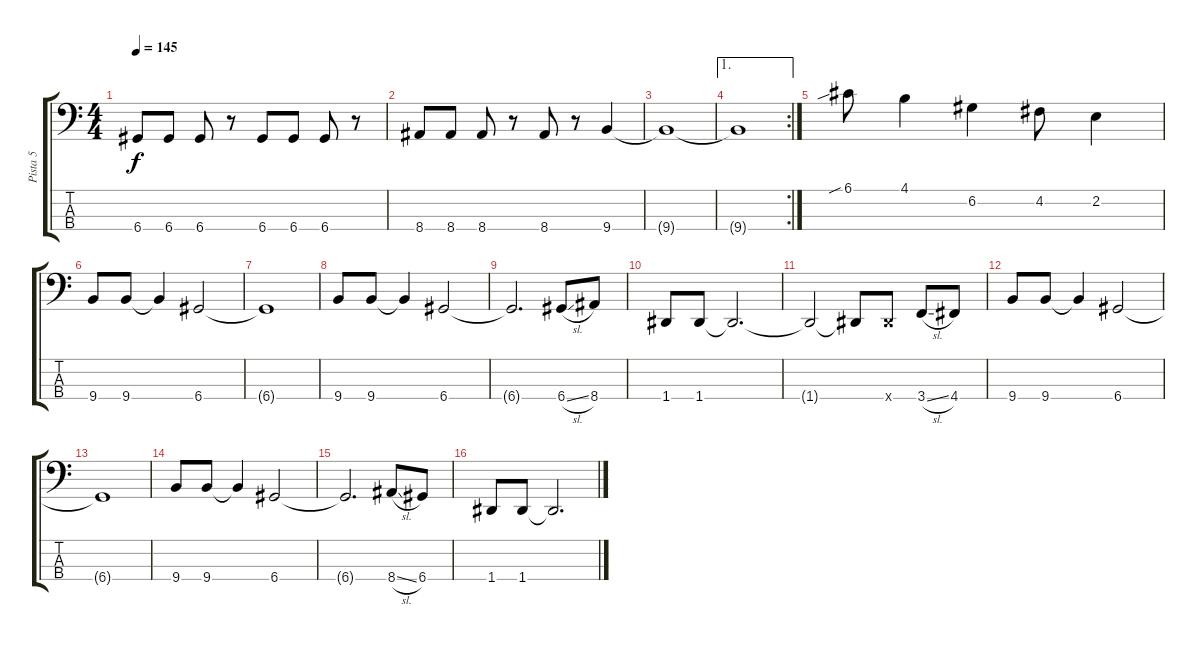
\track ("Pista 5" "Pista 5") {instrument electricbassfinger}
\staff {score tabs}
\tuning (G2 D2 A1 D1) {hide}
\ts (4 4)
\tempo 145
\clef f4
\ks c
6.4.8{dy f} 6.4.8 6.4.8 r.8 6.4.8 6.4.8 6.4.8 r.8 |
8.4.8 8.4.8 8.4.8 r.8 8.4.8 r.8 9.4.4 |
9.4{t}.1 |
\ae 1
\rc 2
9.4{t}.1 |
6.1{sib}.8 4.1.4 6.2.4 4.2.8 2.2.4 |
9.4.8 9.4.8 9.4{t}.4 6.4.2 |
6.4{t}.1 |
9.4.8 9.4.8 9.4{t}.4 6.4.2 |
6.4{t}.2{d} 6.4{sl}.8 8.4.8 |
1.4.8 1.4.8 1.4{t}.2{d} |
1.4{t}.2 1.4{t}.8 1.4{x}.8 3.4{sl}.8 4.4.8 |
9.4.8 9.4.8 9.4{t}.4 6.4.2 |
6.4{t}.1 |
9.4.8 9.4.8 9.4{t}.4 6.4.2 |
6.4{t}.2{d} 8.4{sl}.8 6.4.8 |
1.4.8 1.4.8 1.4{t}.2{d}
